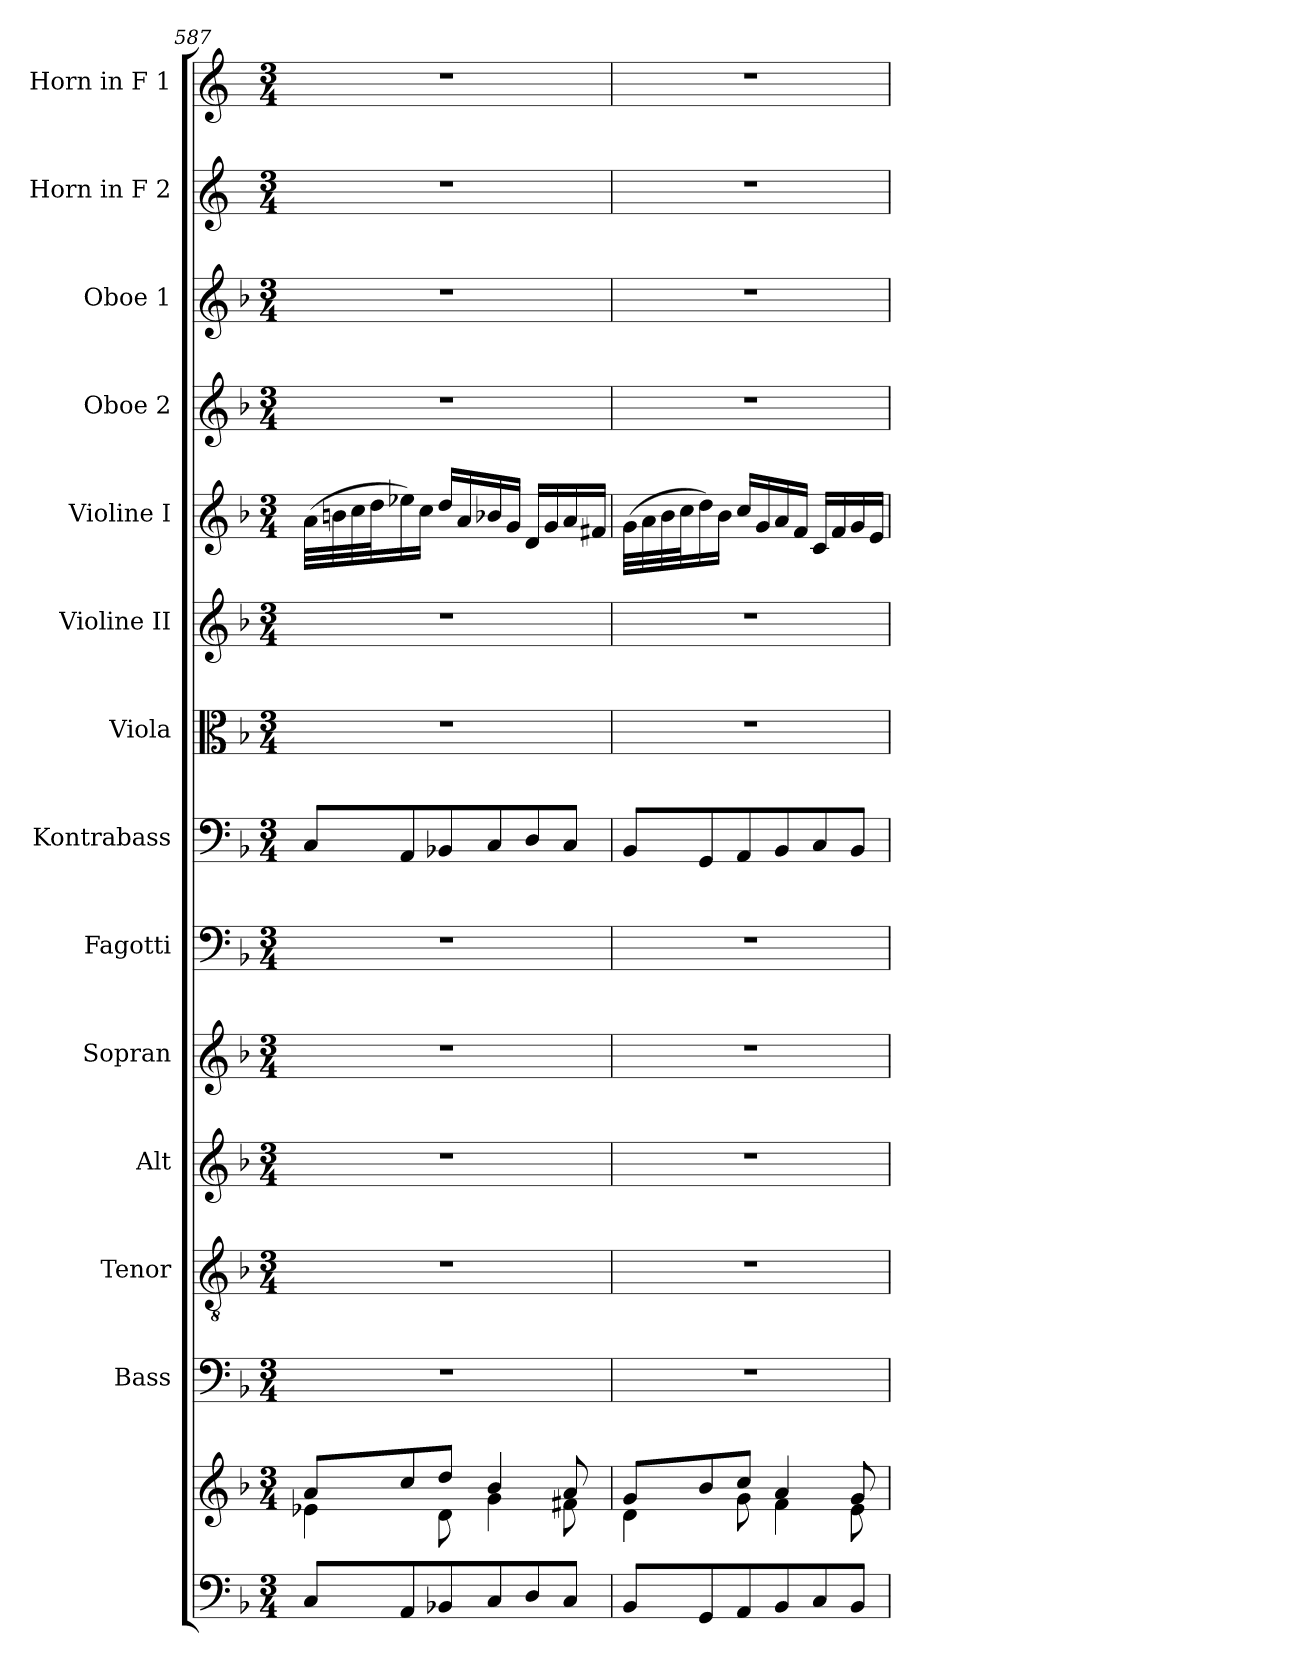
**kern	**kern	**kern	**kern	**kern	**kern	**kern	**kern	**kern	**kern	**kern	**kern	**kern	**kern	**kern
*part14	*part14	*part13	*part12	*part11	*part10	*part9	*part8	*part7	*part6	*part5	*part4	*part3	*part2	*part1
*staff15	*staff14	*staff13	*staff12	*staff11	*staff10	*staff9	*staff8	*staff7	*staff6	*staff5	*staff4	*staff3	*staff2	*staff1
*	*	*I"Bass	*I"Tenor	*I"Alt	*I"Sopran	*I"Fagotti	*I"Kontrabass	*I"Viola	*I"Violine II	*I"Violine I	*I"Oboe 2	*I"Oboe 1	*I"Horn in F 2	*I"Horn in F 1
*	*	*I'B.	*I'T.	*I'A.	*I'S.	*I'Fg.	*I'Kb.	*I'Vla.	*I'Vl. II	*I'Vl. I	*I'Ob. 2	*I'Ob. 1	*	*
*clefF4	*clefG2	*clefF4	*clefGv2	*clefG2	*clefG2	*clefF4	*clefF4	*clefC3	*clefG2	*clefG2	*clefG2	*clefG2	*clefG2	*clefG2
*	*	*	*	*	*	*	*ITrd7c12	*	*	*	*	*	*ITrd4c7	*ITrd4c7
*k[b-]	*k[b-]	*k[b-]	*k[b-]	*k[b-]	*k[b-]	*k[b-]	*k[b-]	*k[b-]	*k[b-]	*k[b-]	*k[b-]	*k[b-]	*k[b-]	*k[b-]
*F:	*F:	*F:	*F:	*F:	*F:	*F:	*F:	*F:	*F:	*F:	*F:	*F:	*F:	*F:
*M3/4	*M3/4	*M3/4	*M3/4	*M3/4	*M3/4	*M3/4	*M3/4	*M3/4	*M3/4	*M3/4	*M3/4	*M3/4	*M3/4	*M3/4
=587	=587	=587	=587	=587	=587	=587	=587	=587	=587	=587	=587	=587	=587	=587
*	*^	*	*	*	*	*	*	*	*	*	*	*	*	*
8C/L	8a/L	4e-X\	2.r	2.r	2.r	2.r	2.r	8CC/L	2.r	2.r	(>32a\LLL	2.r	2.r	2.r	2.r
.	.	.	.	.	.	.	.	.	.	.	32bn\	.	.	.	.
.	.	.	.	.	.	.	.	.	.	.	32cc\	.	.	.	.
.	.	.	.	.	.	.	.	.	.	.	32dd\J	.	.	.	.
8AA/	8cc/	.	.	.	.	.	.	8AAA/	.	.	16ee-X\)	.	.	.	.
.	.	.	.	.	.	.	.	.	.	.	16cc\JJ	.	.	.	.
8BB-X/	8dd/J	8d\	.	.	.	.	.	8BBB-X/	.	.	16dd/LL	.	.	.	.
.	.	.	.	.	.	.	.	.	.	.	16a/	.	.	.	.
8C/	4b-/	4g\	.	.	.	.	.	8CC/	.	.	16b-X/	.	.	.	.
.	.	.	.	.	.	.	.	.	.	.	16g/JJ	.	.	.	.
8D/	.	.	.	.	.	.	.	8DD/	.	.	16d/LL	.	.	.	.
.	.	.	.	.	.	.	.	.	.	.	16g/	.	.	.	.
8C/J	8a/	8f#X\	.	.	.	.	.	8CC/J	.	.	16a/	.	.	.	.
.	.	.	.	.	.	.	.	.	.	.	16f#X/JJ	.	.	.	.
=588	=588	=588	=588	=588	=588	=588	=588	=588	=588	=588	=588	=588	=588	=588	=588
8BB-/L	8g/L	4d\	2.r	2.r	2.r	2.r	2.r	8BBB-/L	2.r	2.r	(>32g\LLL	2.r	2.r	2.r	2.r
.	.	.	.	.	.	.	.	.	.	.	32a\	.	.	.	.
.	.	.	.	.	.	.	.	.	.	.	32b-\	.	.	.	.
.	.	.	.	.	.	.	.	.	.	.	32cc\J	.	.	.	.
8GG/	8b-/	.	.	.	.	.	.	8GGG/	.	.	16dd\)	.	.	.	.
.	.	.	.	.	.	.	.	.	.	.	16b-\JJ	.	.	.	.
8AA/	8cc/J	8g\	.	.	.	.	.	8AAA/	.	.	16cc/LL	.	.	.	.
.	.	.	.	.	.	.	.	.	.	.	16g/	.	.	.	.
8BB-/	4a/	4f\	.	.	.	.	.	8BBB-/	.	.	16a/	.	.	.	.
.	.	.	.	.	.	.	.	.	.	.	16f/JJ	.	.	.	.
8C/	.	.	.	.	.	.	.	8CC/	.	.	16c/LL	.	.	.	.
.	.	.	.	.	.	.	.	.	.	.	16f/	.	.	.	.
8BB-/J	8g/	8e\	.	.	.	.	.	8BBB-/J	.	.	16g/	.	.	.	.
.	.	.	.	.	.	.	.	.	.	.	16e/JJ	.	.	.	.
*	*v	*v	*	*	*	*	*	*	*	*	*	*	*	*	*
=	=	=	=	=	=	=	=	=	=	=	=	=	=	=
*-	*-	*-	*-	*-	*-	*-	*-	*-	*-	*-	*-	*-	*-	*-
